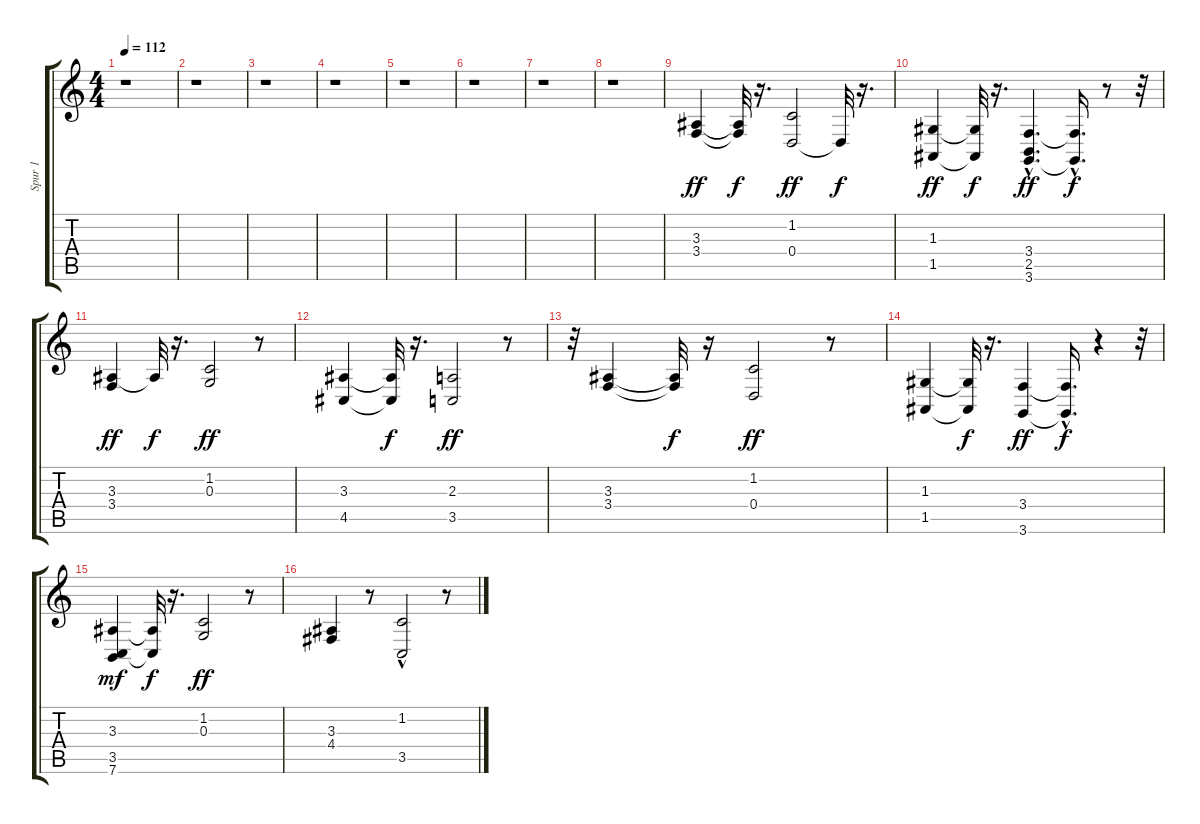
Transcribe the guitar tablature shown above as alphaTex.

\track ("Spur 1" "Spur 1") {instrument synthbrass1}
\staff {score tabs}
\tuning (E4 B3 G3 D3 A2 E2) {hide}
\ts (4 4)
\tempo 112
\clef g2
\ks c
r.1{dy ff} |
r.1 |
r.1 |
r.1 |
r.1 |
r.1 |
r.1 |
r.1 |
(3.3 3.4).4 (3.3{t} 3.4{t}).32{dy f} r.16{d} (1.2 0.4).2{dy ff} 0.4{t}.32{dy f} r.16{d} |
(1.3 1.5).4{dy ff} (1.3{t} 1.5{t}).32{dy f} r.16{d} (3.4{hac} 2.5 3.6{hac}).4{d dy ff} (3.4{hac t} 3.6{t}).16{d dy f} r.8 r.32 |
(3.3 3.4).4{dy ff} 3.3{t}.32{dy f} r.16{d} (1.2 0.3).2{dy ff} r.8 |
(3.3 4.5).4 (3.3{t} 4.5{t}).32{dy f} r.16{d} (2.3 3.5).2{dy ff} r.8 |
r.32 (3.3 3.4).4 (3.3{t} 3.4{t}).32{dy f} r.16 (1.2 0.4).2{dy ff} r.8 |
(1.3 1.5).4 (1.3{t} 1.5{t}).32{dy f} r.16{d} (3.4 3.6).4{dy ff} (3.4{hac t} 3.6{hac t}).16{d dy f} r.4 r.32 |
(3.3 3.5 7.6).4{dy mf} (3.3{t} 3.5{t}).32{dy f} r.16{d} (1.2 0.3).2{dy ff} r.8 |
(3.3 4.4).4 r.8 (1.2{hac} 3.5).2 r.8
